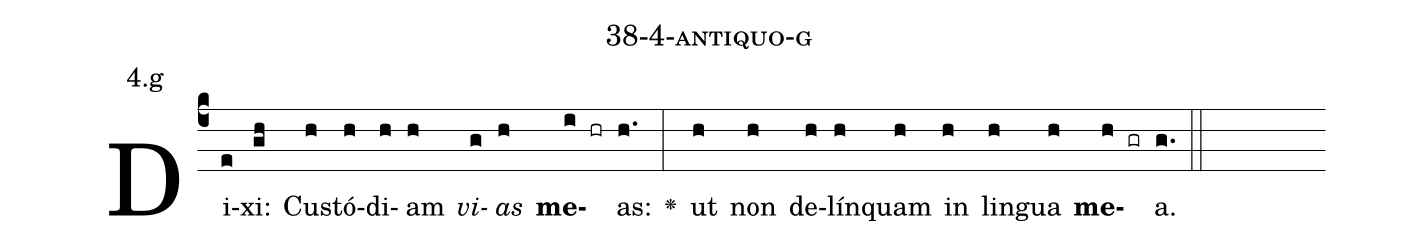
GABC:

name: 38-4-antiquo-g;
annotation: 4.g;
%%
(c4)Di(e)xi:(gh) Cus(h)tó(h)di(h)am(h) <i>vi</i>(g)<i>as</i>(h) <b>me</b>(i hr)as:(h.) <v>\greheightstar</v>(:) ut(h) non(h) de(h)lín(h)quam(h) in(h) lin(h)gua(h) <b>me</b>(h gr)a.(g.) (::)


%E(h) u(h) o(h) u(h) a(h) e.(g.) (::)
